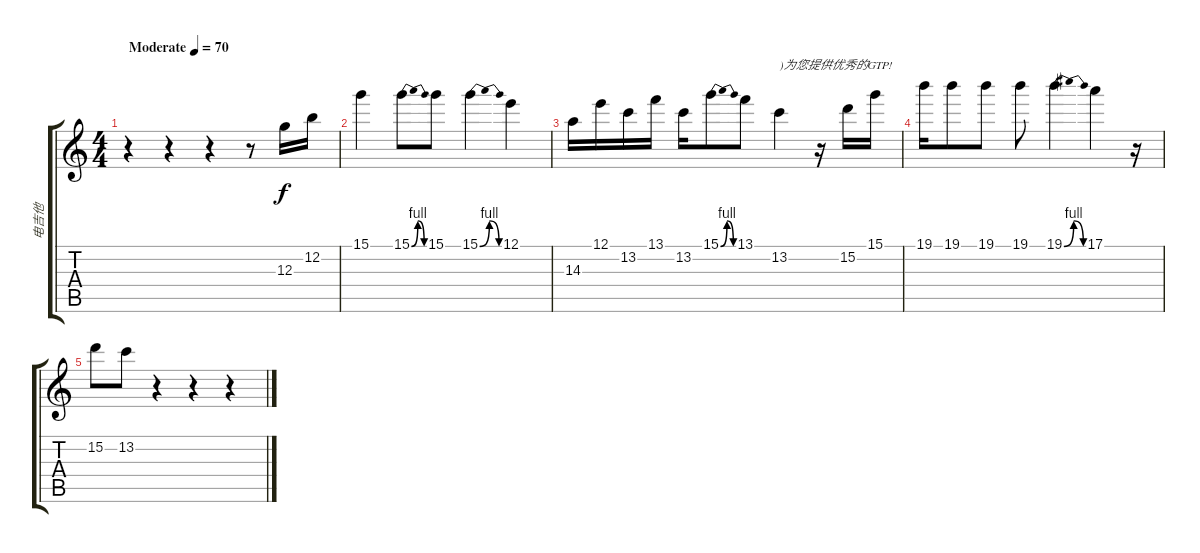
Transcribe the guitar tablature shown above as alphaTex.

\track ("电吉他" "电吉他") {instrument distortionguitar}
\staff {score tabs}
\tuning (E4 B3 G3 D3 A2 E2) {hide}
\ts (4 4)
\tempo (70 "Moderate")
\clef g2
\ks c
r.4{dy f instrument distortionguitar} r.4 r.4 r.8 12.3.16 12.2.16 |
15.1.4 15.1{be (bendrelease 0 0 15 4 15 4 60 0)}.8 15.1.8 15.1{be (bendrelease 0 0 15 4 15 4 60 0)}.4 12.1.4 |
14.3.16 12.1.16 13.2.16 13.1.16 13.2.16 15.1{be (bendrelease 0 0 15 4 15 4 60 0)}.8 13.1.8 13.2.4{txt ")为您提供优秀的GTP!"} r.16 15.2.16 15.1.16 |
19.1.16 19.1.8 19.1.8 19.1.8 19.1{be (bendrelease 0 0 15 4 15 4 60 0)}.4 17.1.4 r.16 |
15.2.8 13.2.8 r.4 r.4 r.4
